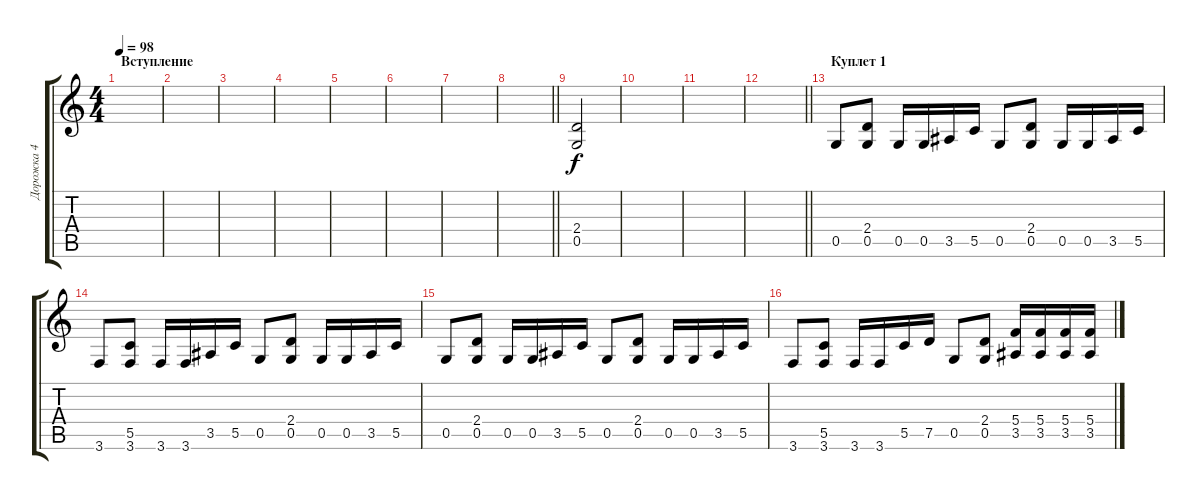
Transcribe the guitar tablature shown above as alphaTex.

\track ("Дорожка 4" "Дорожка 4") {instrument distortionguitar}
\staff {score tabs}
\tuning (D4 A3 F3 C3 G2 D2) {hide}
\ts (4 4)
\section ("" "Вступление")
\tempo 98
\clef g2
\ks c
|
|
|
|
|
|
|
\barLineRight lightlight
|
(2.4 0.5).2 |
|
|
\barLineRight lightlight
|
\section ("" "Куплет 1")
0.5.8 (2.4 0.5).8 0.5.16 0.5.16 3.5.16 5.5.16 0.5.8 (2.4 0.5).8 0.5.16 0.5.16 3.5.16 5.5.16 |
3.6.8 (5.5 3.6).8 3.6.16 3.6.16 3.5.16 5.5.16 0.5.8 (2.4 0.5).8 0.5.16 0.5.16 3.5.16 5.5.16 |
0.5.8 (2.4 0.5).8 0.5.16 0.5.16 3.5.16 5.5.16 0.5.8 (2.4 0.5).8 0.5.16 0.5.16 3.5.16 5.5.16 |
3.6.8 (5.5 3.6).8 3.6.16 3.6.16 5.5.16 7.5.16 0.5.8 (2.4 0.5).8 (5.4 3.5).16 (5.4 3.5).16 (5.4 3.5).16 (5.4 3.5).16
